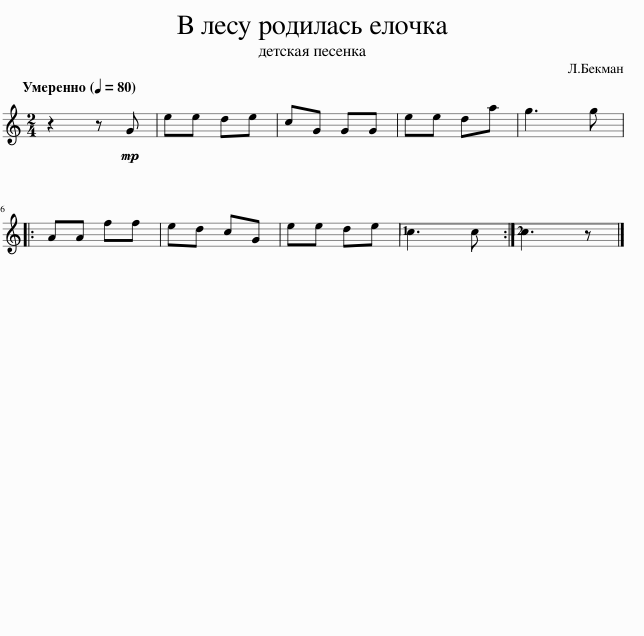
X:1
L:1/8
M:2/4
I:linebreak $
K:C
V:1 treble
V:1
 z2 z!mp![Q:1/4=80] G | ee de | cG GG | ee da | g3 g |:$ %5
 AA ff | ed cG | ee de |1 c3 c :|2 c3 z |] %10
